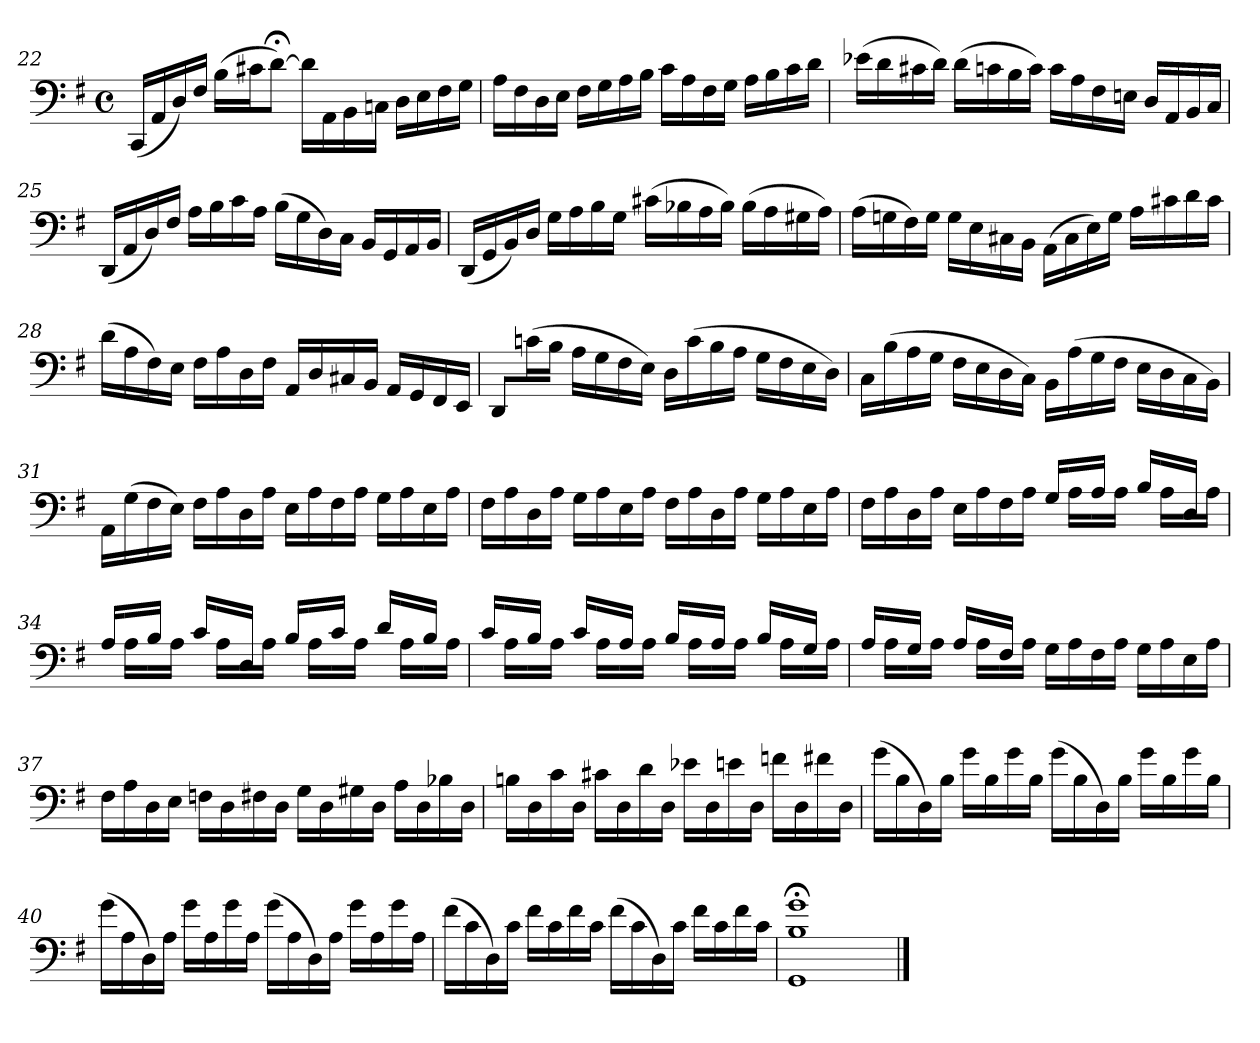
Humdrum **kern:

**kern
*part1
*staff1
*clefF4
*k[f#]
*G:
*M4/4
*met(c)
=22
(16CCLL
16AA
16D)
16F#JJ
(16BLL
16c#XJ
[8d;<J)
16dLL]
16AA
16BB
16CnJJ
16DLL
16E
16F#
16GJJ
=23
16ALL
16F#
16D
16EJJ
16F#LL
16G
16A
16BJJ
16cLL
16A
16F#
16GJJ
16ALL
16B
16c
16dJJ
=24
(16e-XLL
16d
16c#X
16dJJ)
(16dLL
16cn
16B
16cJJ)
16cLL
16A
16F#
16EnJJ
16DLL
16AA
16BB
16CJJ
=25
(16DDLL
16AA
16D)
16F#JJ
16ALL
16B
16c
16AJJ
(16BLL
16G
16D)
16CJJ
16BBLL
16GG
16AA
16BBJJ
=26
(16DDLL
16GG
16BB)
16DJJ
16GLL
16A
16B
16GJJ
(16c#XLL
16B-X
16A
16B-JJ)
(16B-LL
16A
16G#X
16AJJ)
=27
(16ALL
16Gn
16F#)
16GJJ
16GLL
16E
16C#X
16BBJJ
(16AALL
16C#
16E)
16GJJ
16ALL
16c#X
16d
16c#JJ
=28
(16dLL
16A
16F#)
16EJJ
16F#LL
16A
16D
16F#JJ
16AALL
16D
16C#X
16BBJJ
16AALL
16GG
16FF#
16EEJJ
=29
8DD/L
(16cn\L
16BJJ
16ALL
16G
16F#
16EJJ)
16DLL
(16c
16B
16AJJ
16GLL
16F#
16E
16DJJ)
=30
16CLL
(16B
16A
16GJJ
16F#LL
16E
16D
16CJJ)
16BBLL
(16A
16G
16F#JJ
16E\LL
16D
16C
16BBJJ)
=31
16AALL
(16G
16F#
16EJJ)
16F#LL
16A
16D
16AJJ
16ELL
16A
16F#
16AJJ
16GLL
16A
16E
16AJJ
=32
16F#LL
16A
16D
16AJJ
16GLL
16A
16E
16AJJ
16F#LL
16A
16D
16AJJ
16GLL
16A
16E
16AJJ
=33
*^
16F#LL	2ryy
16A	.
16D	.
16AJJ	.
16ELL	.
16A	.
16F#	.
16AJJ	.
16GLL	16ryy
16ryy	16ALL
16AJJ	16ryy
16ryy	16AJJ
16BLL	16ryy
16ryy	16ALL
16DJJ	16ryy
16ryy	16AJJ
=34	=34
16ALL	16ryy
16ryy	16ALL
16BJJ	16ryy
16ryy	16AJJ
16cLL	16ryy
16ryy	16ALL
16DJJ	16ryy
16ryy	16AJJ
16BLL	16ryy
16ryy	16ALL
16cJJ	16ryy
16ryy	16AJJ
16dLL	16ryy
16ryy	16ALL
16BJJ	16ryy
16ryy	16AJJ
=35	=35
16cLL	16ryy
16ryy	16ALL
16BJJ	16ryy
16ryy	16AJJ
16cLL	16ryy
16ryy	16ALL
16AJJ	16ryy
16ryy	16AJJ
16BLL	16ryy
16ryy	16ALL
16AJJ	16ryy
16ryy	16AJJ
16BLL	16ryy
16ryy	16ALL
16GJJ	16ryy
16ryy	16AJJ
=36	=36
16ALL	16ryy
16ryy	16ALL
16GJJ	16ryy
16ryy	16AJJ
16ALL	16ryy
16ryy	16ALL
16F#JJ	16ryy
16ryy	16AJJ
16GLL	2ryy
16A	.
16F#	.
16AJJ	.
16GLL	.
16A	.
16E	.
16AJJ	.
*v	*v
=37
16F#LL
16A
16D
16EJJ
16FnLL
16D
16F#X
16DJJ
16GLL
16D
16G#X
16DJJ
16ALL
16D
16B-X
16DJJ
=38
16BnLL
16D
16c
16DJJ
16c#XLL
16D
16d
16DJJ
16e-XLL
16D
16en
16DJJ
16fnLL
16D
16f#X
16DJJ
=39
(16gLL
16B
16D)
16BJJ
16gLL
16B
16g
16BJJ
(16gLL
16B
16D)
16BJJ
16gLL
16B
16g
16BJJ
=40
(16gLL
16A
16D)
16AJJ
16gLL
16A
16g
16AJJ
(16gLL
16A
16D)
16AJJ
16gLL
16A
16g
16AJJ
=41
(16f#LL
16c
16D)
16cJJ
16f#LL
16c
16f#
16cJJ
(16f#LL
16c
16D)
16cJJ
16f#LL
16c
16f#
16cJJ
=42
1GG;< 1B;< 1g;<
==
*-
